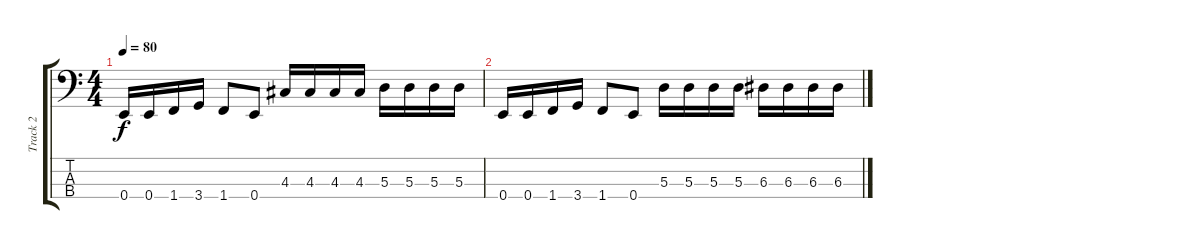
\track ("Track 2" "Track 2") {instrument electricbassfinger}
\staff {score tabs}
\tuning (G2 D2 A1 E1) {hide}
\ts (4 4)
\tempo 80
\clef f4
\ks c
0.4.16{dy f} 0.4.16 1.4.16 3.4.16 1.4.8 0.4.8 4.3.16 4.3.16 4.3.16 4.3.16 5.3.16 5.3.16 5.3.16 5.3.16 |
0.4.16 0.4.16 1.4.16 3.4.16 1.4.8 0.4.8 5.3.16 5.3.16 5.3.16 5.3.16 6.3.16 6.3.16 6.3.16 6.3.16
